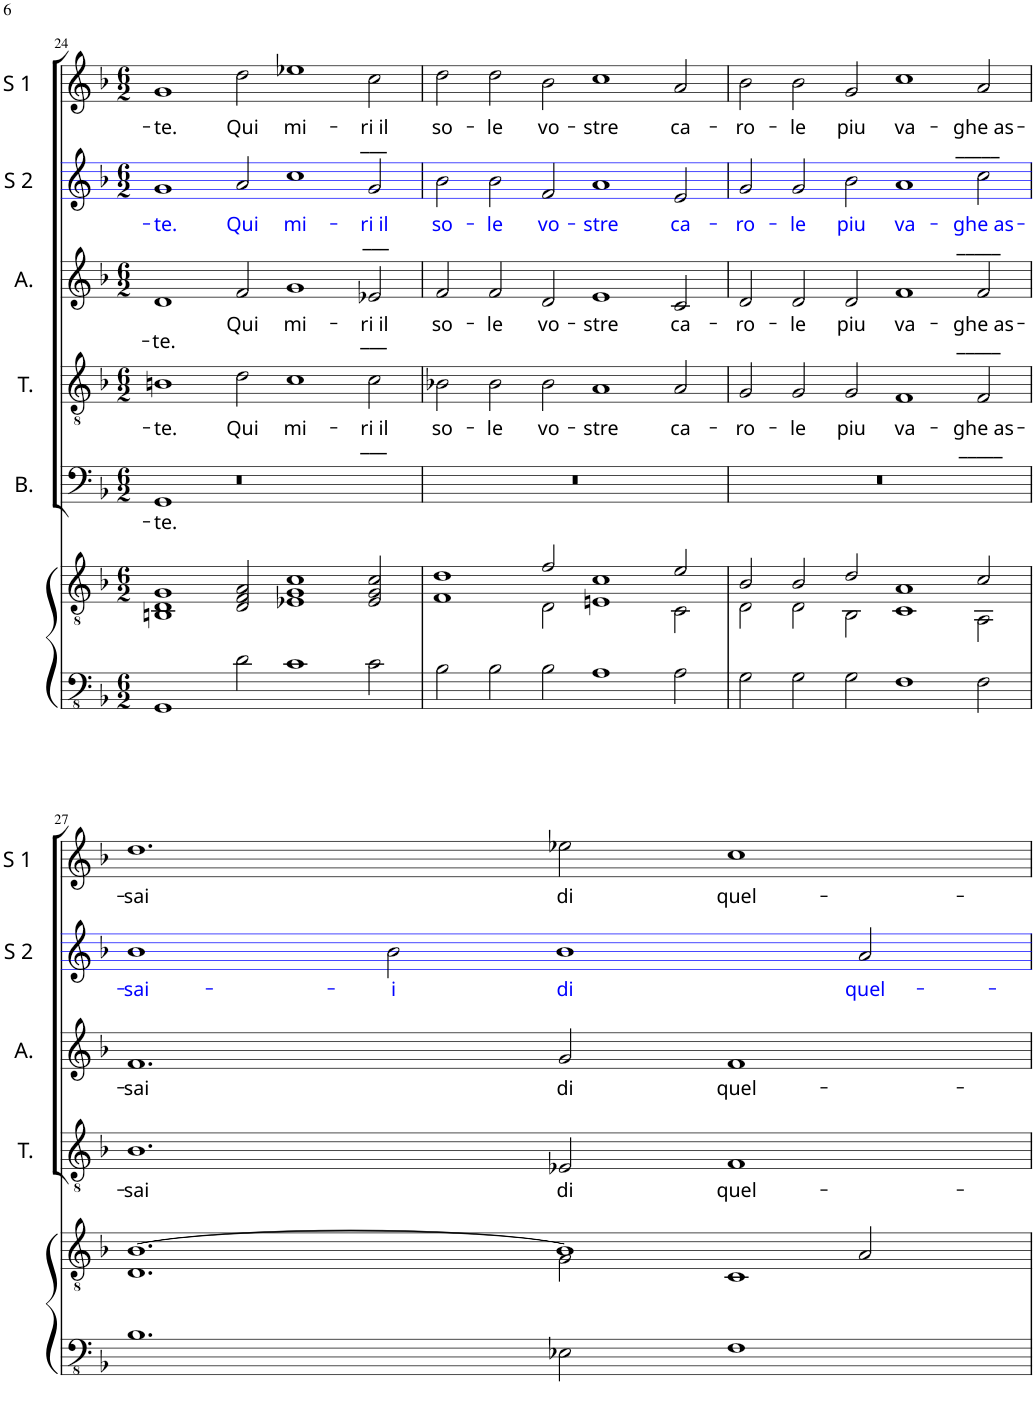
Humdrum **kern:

**kern	**kern	**kern	**text	**kern	**text	**kern	**text	**kern	**text	**kern	**text
*part6	*part6	*part5	*part5	*part4	*part4	*part3	*part3	*part2	*part2	*part1	*part1
*staff7	*staff6	*staff5	*staff5	*staff4	*staff4	*staff3	*staff3	*staff2	*staff2	*staff1	*staff1
*I"Piano	*	*I"B.	*	*I"T.	*	*I"A.	*	*I"S 2	*	*I"S 1	*
*I'Pno	*	*I'B.	*	*I'T.	*	*I'A.	*	*I'S 2	*	*I'S 1	*
!!LO:PB:g=z
*clefFv4	*clefGv2	*clefF4	*	*clefGv2	*	*clefG2	*	*clefG2	*	*clefG2	*
*k[b-]	*k[b-]	*k[b-]	*	*k[b-]	*	*k[b-]	*	*k[b-]	*	*k[b-]	*
*M6/2	*M6/2	*M6/2	*	*M6/2	*	*M6/2	*	*M6/2	*	*M6/2	*
=24	=24	=24	=24	=24	=24	=24	=24	=24	=24	=24	=24
*^	*^	*	*	*	*	*	*	*	*	*	*
!	!	!	!	!	!LO:LY:b	!	!LO:LY:b	!	!LO:LY:b	!	!LO:LY:b:color=#0000FF	!	!LO:LY:b
1GGG	1ryy	1G	1BBn 1D	1GG	-te.	1Bn	te.	1d	-te.	1g	-te.	1g	-te.
!	!	!	!	!	!	!	!LO:LY:b	!	!LO:LY:b	!	!LO:LY:b:color=#0000FF	!	!LO:LY:b
0ryy	2D\	2D/ 2F/ 2A/	0ryy	0r	.	2d\	Qui	2f/	Qui	2a/	Qui	2dd\	Qui
!	!	!	!	!	!	!	!LO:LY:b	!	!LO:LY:b	!	!LO:LY:b:color=#0000FF	!	!LO:LY:b
.	1C	1E-X 1G 1c	.	.	.	1c	mi-	1g	mi-	1cc	mi-	1ee-X	mi-
!	!	!	!	!	!	!	!	!	!	!	!	!LO:TX:b:B:t=___	!
!	!	!	!	!	!	!	!	!	!	!LO:TX:b:B:t=___	!	!	!
!	!	!	!	!	!	!	!	!LO:TX:b:B:t=___	!	!	!	!	!
!	!	!	!	!	!	!LO:TX:b:B:t=___	!	!	!	!	!	!	!
!	!	!	!	!	!	!	!LO:LY:b	!	!LO:LY:b	!	!LO:LY:b:color=#0000FF	!	!LO:LY:b
.	2C\	2E-/ 2G/ 2c/	.	.	.	2c\	-ri il	2e-X/	-ri il	2g/	-ri il	2cc\	-ri il
=25	=25	=25	=25	=25	=25	=25	=25	=25	=25	=25	=25	=25	=25
!	!	!	!	!	!	!	!LO:LY:b	!	!LO:LY:b	!	!LO:LY:b:color=#0000FF	!	!LO:LY:b
*v	*v	*	*	*	*	*	*	*	*	*	*	*	*
2BB-\	1d	1F	0.r	.	2B-X\	so-	2f/	so-	2b-\	so-	2dd\	so-
!	!	!	!	!	!	!LO:LY:b	!	!LO:LY:b	!	!LO:LY:b:color=#0000FF	!	!LO:LY:b
2BB-\	.	.	.	.	2B-\	-le	2f/	-le	2b-\	-le	2dd\	-le
!	!	!	!	!	!	!LO:LY:b	!	!LO:LY:b	!	!LO:LY:b:color=#0000FF	!	!LO:LY:b
2BB-\	2f/	2D\	.	.	2B-\	vo-	2d/	vo-	2f/	vo-	2b-\	vo-
!	!	!	!	!	!	!LO:LY:b	!	!LO:LY:b	!	!LO:LY:b:color=#0000FF	!	!LO:LY:b
1AA	1c	1En	.	.	1A	-stre	1e	-stre	1a	-stre	1cc	-stre
!	!	!	!	!	!	!LO:LY:b	!	!LO:LY:b	!	!LO:LY:b:color=#0000FF	!	!LO:LY:b
2AA\	2e/	2C\	.	.	2A/	ca-	2c/	ca-	2e/	ca-	2a/	ca-
=26	=26	=26	=26	=26	=26	=26	=26	=26	=26	=26	=26	=26
!	!	!	!	!	!	!LO:LY:b	!	!LO:LY:b	!	!LO:LY:b:color=#0000FF	!	!LO:LY:b
2GG\	2B-/	2D\	0.r	.	2G/	-ro-	2d/	-ro-	2g/	-ro-	2b-\	-ro-
!	!	!	!	!	!	!LO:LY:b	!	!LO:LY:b	!	!LO:LY:b:color=#0000FF	!	!LO:LY:b
2GG\	2B-/	2D\	.	.	2G/	-le	2d/	-le	2g/	-le	2b-\	-le
!	!	!	!	!	!	!LO:LY:b	!	!LO:LY:b	!	!LO:LY:b:color=#0000FF	!	!LO:LY:b
2GG\	2d/	2BB-\	.	.	2G/	piu	2d/	piu	2b-\	piu	2g/	piu
!	!	!	!	!	!	!LO:LY:b	!	!LO:LY:b	!	!LO:LY:b:color=#0000FF	!	!LO:LY:b
1FF	1A	1C	.	.	1F	va-	1f	va-	1a	va-	1cc	va-
!	!	!	!	!	!	!	!	!	!	!	!LO:TX:b:B:t=_____	!
!	!	!	!	!	!	!	!	!	!LO:TX:b:B:t=_____	!	!	!
!	!	!	!	!	!	!	!LO:TX:b:B:t=_____	!	!	!	!	!
!	!	!	!	!	!LO:TX:b:B:t=_____	!	!	!	!	!	!	!
!	!	!	!	!	!	!LO:LY:b	!	!LO:LY:b	!	!LO:LY:b:color=#0000FF	!	!LO:LY:b
2FF\	2c/	2AA\	.	.	2F/	-ghe as-	2f/	-ghe as-	2cc\	-ghe as-	2a/	-ghe as-
!!LO:LB:g=z
=27	=27	=27	=27	=27	=27	=27	=27	=27	=27	=27	=27	=27
!	!	!	!	!	!	!LO:LY:b	!	!LO:LY:b	!	!LO:LY:b:color=#0000FF	!	!LO:LY:b
1.BB-	[1.B-	1.D	0.r	.	1.B-	-sai	1.f	-sai	1b-	-sai-	1.dd	-sai
!	!	!	!	!	!	!	!	!	!	!LO:LY:b:color=#0000FF	!	!
.	.	.	.	.	.	.	.	.	2b-\	-i	.	.
!	!	!	!	!	!	!LO:LY:b	!	!LO:LY:b	!	!LO:LY:b:color=#0000FF	!	!LO:LY:b
2EE-X\	1B-]	2G\	.	.	2E-X/	di	2g/	di	1b-	di	2ee-X\	di
!	!	!	!	!	!	!LO:LY:b	!	!LO:LY:b	!	!	!	!LO:LY:b
1FF	.	1C	.	.	1F	quel-	1f	quel-	.	.	1cc	quel-
!	!	!	!	!	!	!	!	!	!	!LO:LY:b:color=#0000FF	!	!
.	2A/	.	.	.	.	.	.	.	2a/	quel-	.	.
*	*v	*v	*	*	*	*	*	*	*	*	*	*
=	=	=	=	=	=	=	=	=	=	=	=
*-	*-	*-	*-	*-	*-	*-	*-	*-	*-	*-	*-
